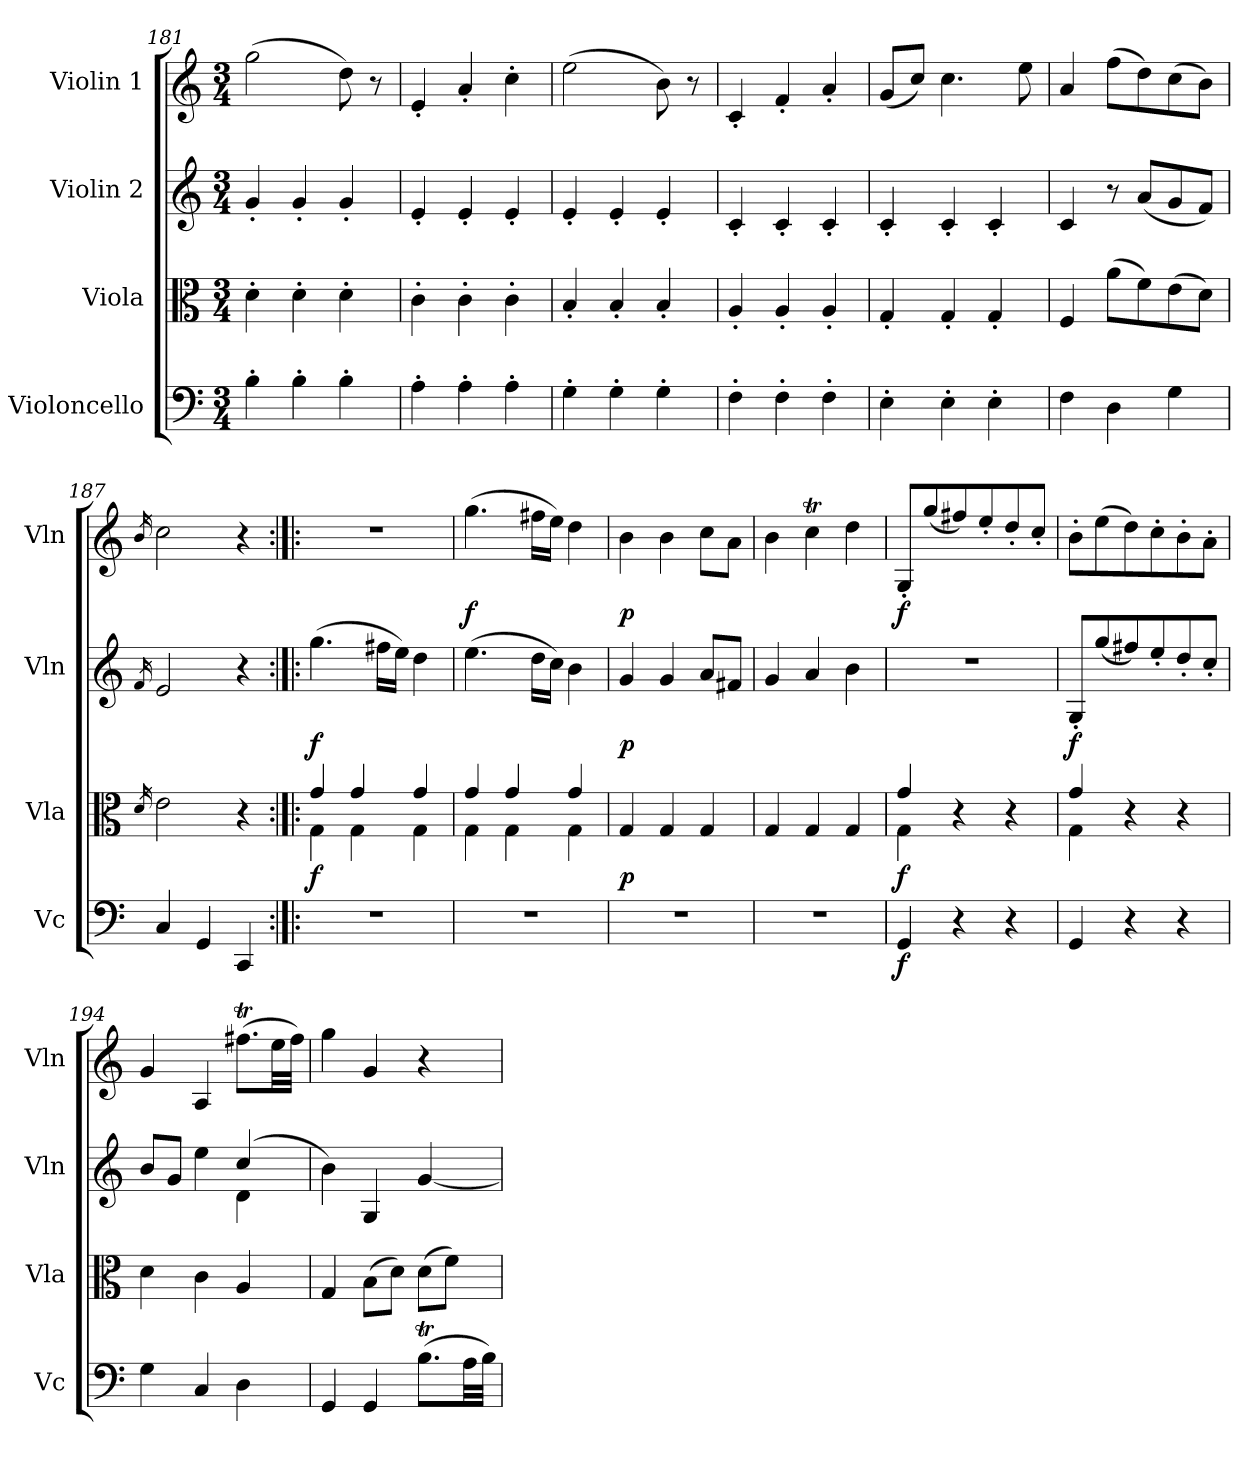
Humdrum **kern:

**kern	**dynam	**kern	**dynam	**kern	**dynam	**kern	**dynam
*part4	*part4	*part3	*part3	*part2	*part2	*part1	*part1
*staff4	*staff4	*staff3	*staff3	*staff2	*staff2	*staff1	*staff1
*I"Violoncello	*	*I"Viola	*	*I"Violin 2	*	*I"Violin 1	*
*I'Vc	*	*I'Vla	*	*I'Vln	*	*I'Vln	*
*clefF4	*	*clefC3	*	*clefG2	*	*clefG2	*
*k[]	*	*k[]	*	*k[]	*	*k[]	*
*M3/4	*	*M3/4	*	*M3/4	*	*M3/4	*
=181	=181	=181	=181	=181	=181	=181	=181
4B'\	.	4d'\	.	4g'/	.	(>2gg\	.
4B'\	.	4d'\	.	4g'/	.	.	.
4B'\	.	4d'\	.	4g'/	.	8dd\)	.
.	.	.	.	.	.	8r	.
=182	=182	=182	=182	=182	=182	=182	=182
4A'\	.	4c'\	.	4e'/	.	4e'/	.
4A'\	.	4c'\	.	4e'/	.	4a'/	.
4A'\	.	4c'\	.	4e'/	.	4cc'\	.
=183	=183	=183	=183	=183	=183	=183	=183
4G'\	.	4B'/	.	4e'/	.	(>2ee\	.
4G'\	.	4B'/	.	4e'/	.	.	.
4G'\	.	4B'/	.	4e'/	.	8b\)	.
.	.	.	.	.	.	8r	.
!!LO:LB:g=z
=184	=184	=184	=184	=184	=184	=184	=184
4F'\	.	4A'/	.	4c'/	.	4c'/	.
4F'\	.	4A'/	.	4c'/	.	4f'/	.
4F'\	.	4A'/	.	4c'/	.	4a'/	.
=185	=185	=185	=185	=185	=185	=185	=185
4E'\	.	4G'/	.	4c'/	.	(<8g/L	.
.	.	.	.	.	.	8cc/J)	.
4E'\	.	4G'/	.	4c'/	.	4.cc\	.
4E'\	.	4G'/	.	4c'/	.	.	.
.	.	.	.	.	.	8ee\	.
=186	=186	=186	=186	=186	=186	=186	=186
4F\	.	4F/	.	4c/	.	4a/	.
4D\	.	(>8a\L	.	8r	.	(>8ff\L	.
.	.	8f\)	.	(<8a/L	.	8dd\)	.
4G\	.	(>8e\	.	8g/	.	(>8cc\	.
.	.	8d\J)	.	8f/J)	.	8b\J)	.
=187	=187	=187	=187	=187	=187	=187	=187
.	.	16qd/	.	16qf/	.	16qb/	.
4C/	.	2e\	.	2e/	.	2cc\	.
4GG/	.	.	.	.	.	.	.
4CC/	.	4r	.	4r	.	4r	.
=188:|!|:	=188:|!|:	=188:|!|:	=188:|!|:	=188:|!|:	=188:|!|:	=188:|!|:	=188:|!|:
*	*	*^	*	*	*	*	*
!	!	!	!	!LO:DY:b	!	!LO:DY:b	!	!
2.r	.	4g/	4G\	f	(>4.gg\	f	2.r	.
.	.	4g/	4G\	.	.	.	.	.
.	.	.	.	.	16ff#X\LL	.	.	.
.	.	.	.	.	16ee\JJ)	.	.	.
.	.	4g/	4G\	.	4dd\	.	.	.
=189	=189	=189	=189	=189	=189	=189	=189	=189
!	!	!	!	!	!	!	!	!LO:DY:b
2.r	.	4g/	4G\	.	(>4.ee\	.	(>4.gg\	f
.	.	4g/	4G\	.	.	.	.	.
.	.	.	.	.	16dd\LL	.	16ff#X\LL	.
.	.	.	.	.	16cc\JJ)	.	16ee\JJ)	.
.	.	4g/	4G\	.	4b\	.	4dd\	.
=190	=190	=190	=190	=190	=190	=190	=190	=190
!	!	!	!	!LO:DY:b	!	!LO:DY:b	!	!LO:DY:b
*	*	*v	*v	*	*	*	*	*
2.r	.	4G/	p	4g/	p	4b\	p
.	.	4G/	.	4g/	.	4b\	.
.	.	4G/	.	8a/L	.	8cc\L	.
.	.	.	.	8f#X/J	.	8a\J	.
=191	=191	=191	=191	=191	=191	=191	=191
2.r	.	4G/	.	4g/	.	4b\	.
.	.	4G/	.	4a/	.	4ccT\	.
.	.	4G/	.	4b\	.	4dd\	.
=192	=192	=192	=192	=192	=192	=192	=192
*	*	*^	*	*	*	*	*
!	!LO:DY:b	!	!	!LO:DY:b	!	!	!	!LO:DY:b
4GG/	f	4g/	4G\	f	2.r	.	8G'/L	f
.	.	.	.	.	.	.	(<8gg/	.
4r	.	4r	4ryy	.	.	.	8ff#X/)	.
.	.	.	.	.	.	.	8ee'/	.
4r	.	4r	4ryy	.	.	.	8dd'/	.
.	.	.	.	.	.	.	8cc'/J	.
=193	=193	=193	=193	=193	=193	=193	=193	=193
!	!	!	!	!	!	!LO:DY:b	!	!
4GG/	.	4g/	4G\	.	8G'/L	f	8b'\L	.
.	.	.	.	.	(<8gg/	.	(>8ee\	.
4r	.	4r	4ryy	.	8ff#X/)	.	8dd\)	.
.	.	.	.	.	8ee'/	.	8cc'\	.
4r	.	4r	4ryy	.	8dd'/	.	8b'\	.
.	.	.	.	.	8cc'/J	.	8a'\J	.
*	*	*v	*v	*	*	*	*	*
!!LO:LB:g=z
=194	=194	=194	=194	=194	=194	=194	=194
*	*	*	*	*^	*	*	*
4G\	.	4d\	.	8b/L	2ryy	.	4g/	.
.	.	.	.	8g/J	.	.	.	.
4C/	.	4c\	.	4ee\	.	.	4A/	.
4D\	.	4A/	.	(>4cc/	4d\	.	(>8.ff#Xt\L	.
.	.	.	.	.	.	.	32ee\LL	.
.	.	.	.	.	.	.	32ff#\JJJ)	.
*	*	*	*	*v	*v	*	*	*
=195	=195	=195	=195	=195	=195	=195	=195
4GG/	.	4G/	.	4b\)	.	4gg\	.
4GG/	.	(>8B\L	.	4G/	.	4g/	.
.	.	8d\J)	.	.	.	.	.
(>8.Bt\L	.	(>8d\L	.	[4g/	.	4r	.
.	.	8f\J)	.	.	.	.	.
32A\LL	.	.	.	.	.	.	.
32B\JJJ)	.	.	.	.	.	.	.
=	=	=	=	=	=	=	=
*-	*-	*-	*-	*-	*-	*-	*-
